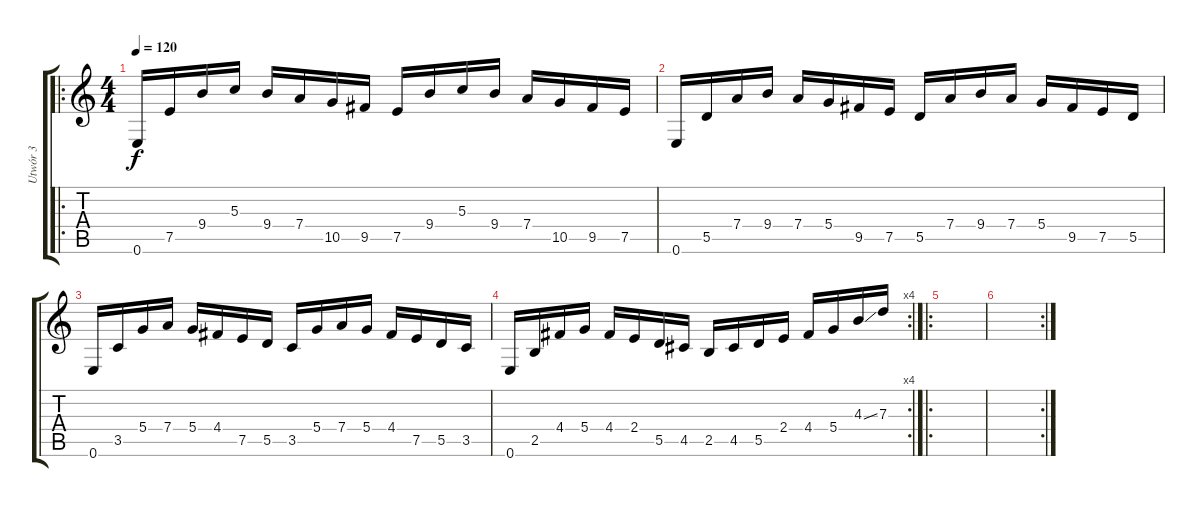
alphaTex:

\track ("Utwór 3" "Utwór 3") {instrument overdrivenguitar}
\staff {score tabs}
\tuning (E4 B3 G3 D3 A2 E2) {hide}
\ro
\ts (4 4)
\tempo 120
\clef g2
\ks c
0.6.16{dy f instrument overdrivenguitar} 7.5.16 9.4.16 5.3.16 9.4.16 7.4.16 10.5.16 9.5.16 7.5.16 9.4.16 5.3.16 9.4.16 7.4.16 10.5.16 9.5.16 7.5.16 |
0.6.16 5.5.16 7.4.16 9.4.16 7.4.16 5.4.16 9.5.16 7.5.16 5.5.16 7.4.16 9.4.16 7.4.16 5.4.16 9.5.16 7.5.16 5.5.16 |
0.6.16 3.5.16 5.4.16 7.4.16 5.4.16 4.4.16 7.5.16 5.5.16 3.5.16 5.4.16 7.4.16 5.4.16 4.4.16 7.5.16 5.5.16 3.5.16 |
\rc 4
0.6.16 2.5.16 4.4.16 5.4.16 4.4.16 2.4.16 5.5.16 4.5.16 2.5.16 4.5.16 5.5.16 2.4.16 4.4.16 5.4.16 4.3{ss}.16 7.3.16 |
\ro
|
\rc 2
